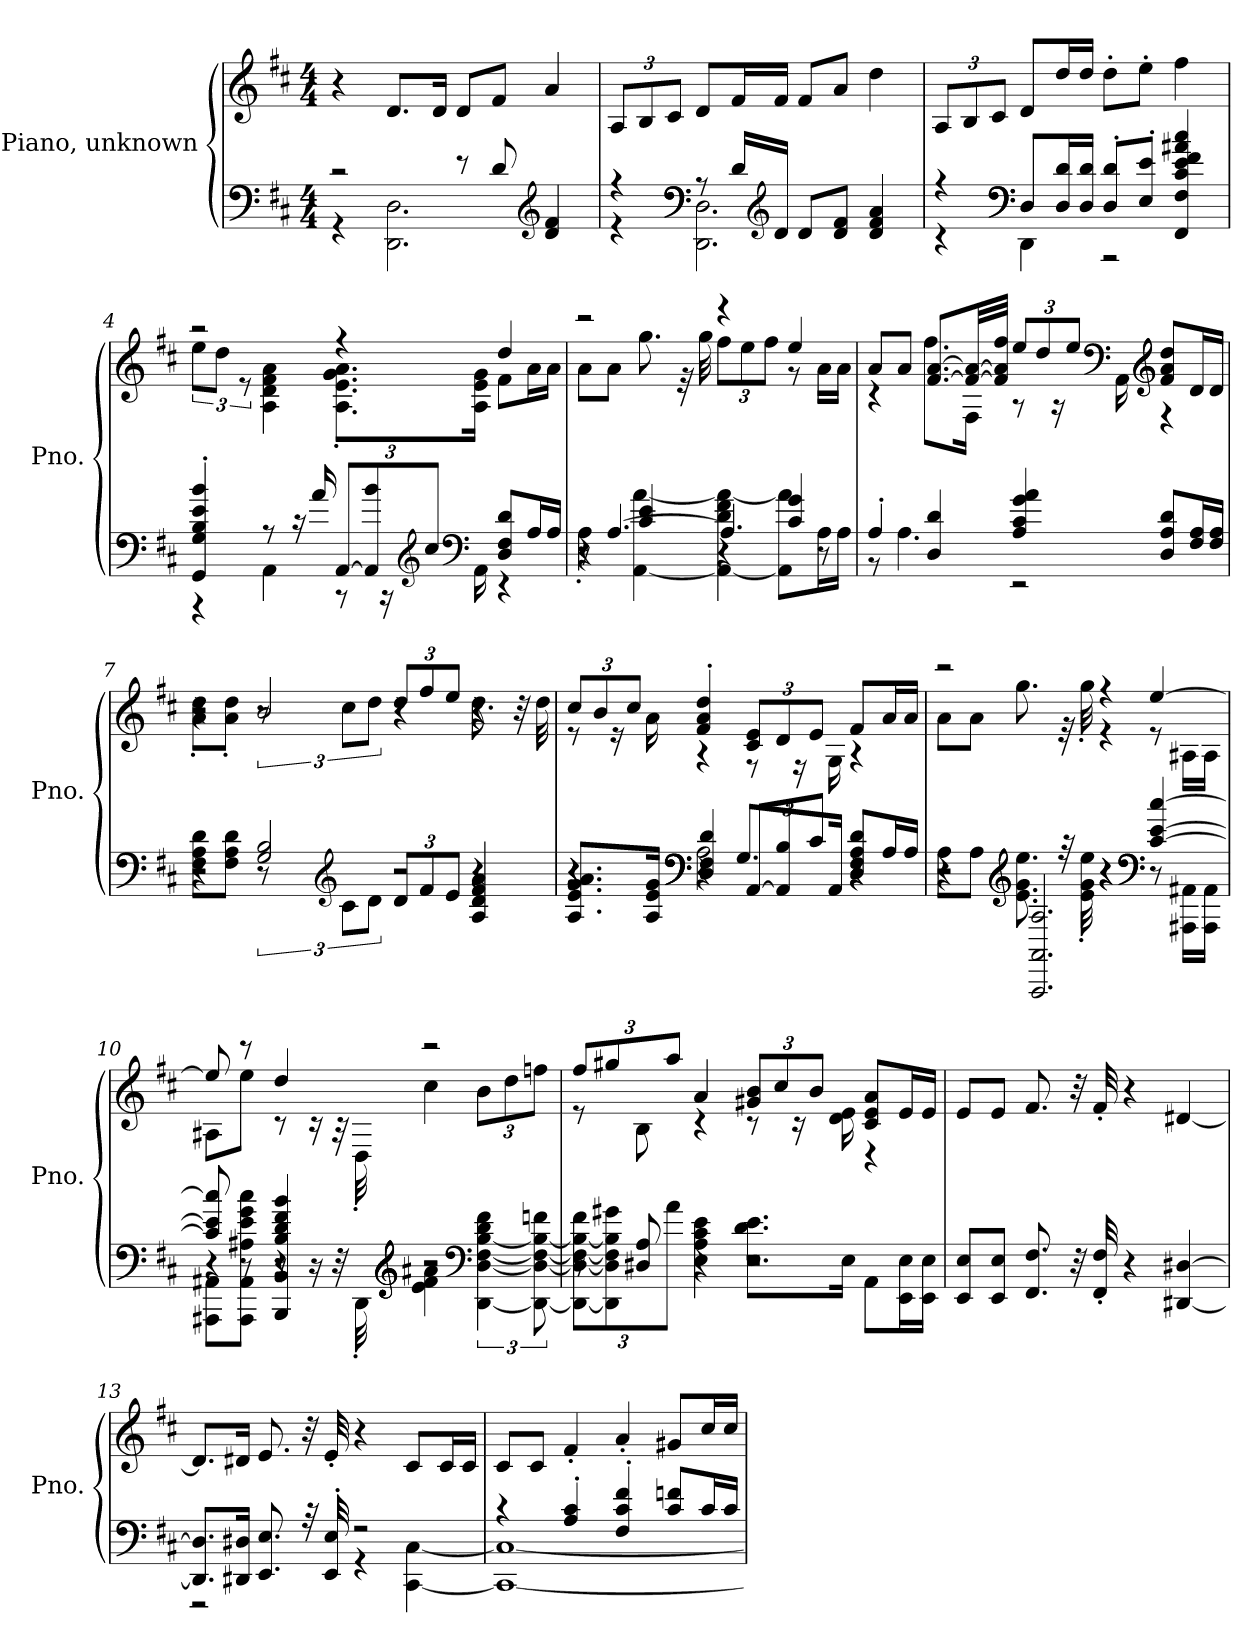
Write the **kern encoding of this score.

**kern	**kern
*part1	*part1
*staff2	*staff1
*I"Piano, unknown	*
*I'Pno.	*
*clefF4	*clefG2
*k[f#c#]	*k[f#c#]
*M4/4	*M4/4
*MM120	*MM120
=1	=1
*^	*
2r	4r	4r
.	2.DD\ 2.D\	8.d/L
.	.	16d/Jk
8r	.	8d/L
8d/	.	8f#/J
*clefG2	*	*
4d/ 4f#/	.	4a/
=2	=2	=2
*	*	*Xbrackettup
4r	4r	12A/L
.	.	12B/
.	.	12c#/J
*clefF4	*	*
8r	2.DD\ 2.D\	8d/L
16d/LL	.	16f#/L
*clefG2	*	*
16d/JJ	.	16f#/JJ
8d/L	.	8f#/L
8d/ 8f#/J	.	8a/J
4d/ 4f#/ 4a/	.	4dd\
=3	=3	=3
4r	4r	12A/L
.	.	12B/
.	.	12c#/J
*clefF4	*	*
8D/L	4DD\	8d/L
16D/ 16d/L	.	16dd/L
16D/ 16d/JJ	.	16dd/JJ
8D/' 8d/'L	2r	8dd'\L
8E/' 8e/'J	.	8ee'\J
4FF#/ 4F#/ 4c#/ 4e/ 4f#/ 4a#X/ 4cc#/	.	4ff#\
!!LO:LB:g=z
=4	=4	=4
*	*	*^
*	*	*	*brackettup
4GG/' 4G/' 4B/' 4e/' 4b/'	4r	2r	12ee\L
.	.	.	12dd\J
.	.	.	12r
8r	4AA\	.	4A\ 4d\ 4f#\ 4a\
16r	.	.	.
16a/	.	.	.
*Xbrackettup	*	*	*
[12AA/L	8r	4r	8.A\' 8.e\' 8.g\' 8.a\'L
12AA/] 12b/	.	.	.
.	16r	.	.
*clefG2	*	*	*
12cc#/J	.	.	.
*clefF4	*	*	*
.	16AA\	.	16A\ 16e\ 16g\Jk
8D/ 8F#/ 8d/L	4r	4dd/	8f#\L
16A/L	.	.	16a\L
16A/JJ	.	.	16a\JJ
=5	=5	=5	=5
*	*^	*	*
4r	4A'\	8r	2r	8a\L
.	.	[4.A/	.	8a\J
4c#/ 4e/	[4AA\ [4a\	.	.	8.gg\
.	.	.	.	32r
.	.	.	.	32gg\
*	*	*	*	*Xbrackettup
4r	4AA\_ 4d\ 4f#\ 4a\_	4.A/]	4r	12ff#\L
.	.	.	.	12ee\
.	.	.	.	12ff#\J
4c#/ 4g/	8AA\] 8a\]L	.	4ee/	8r
.	16A\L	8r	.	16a\LL
.	16A\JJ	.	.	16a\JJ
*	*v	*v	*	*
!!LO:LB:g=z	!!
=6	=6	=6	=6
4A'/	8r	8a/L	4r
.	4.A\	8a/J	.
4D/ 4d/	.	[8.f#/ [8.a/L	8.ff#\L
.	.	32f#/_ 32a/_LL	16F#\Jk
.	.	32f#/] 32a/] 32ff#/JJJ	.
4A/ 4c#/ 4g/ 4a/	2r	12ee/L	8r
.	.	12dd/	.
.	.	.	16r
.	.	12ee/J	.
*	*	*clefF4	*
.	.	.	16AA\
*	*	*clefG2	*
8D/ 8A/ 8d/L	.	8f#/ 8a/ 8dd/L	4r
16F#/ 16A/L	.	16d/L	.
16F#/ 16A/JJ	.	16d/JJ	.
=7	=7	=7	=7
*	*^	*	*^
2r	8F#\ 8A\ 8d\L	4r	2r	8a\' 8dd\'L	4r
.	8F#\ 8A\ 8d\J	.	.	8a\' 8dd\'J	.
*	*brackettup	*	*	*brackettup	*
.	12r	2G/ 2B/	.	12r	2b/
*clefG2	*	*	*	*	*
.	12c#\L	.	.	12cc#\L	.
.	12d\J	.	.	12dd\J	.
*Xbrackettup	*	*	*Xbrackettup	*	*
12d/L	2r	.	12dd/L	4r	.
12f#/	.	.	12ff#/	.	.
12e/J	.	.	12ee/J	.	.
4A/ 4d/ 4f#/ 4a/	.	4r	4r	8.dd\	4r
.	.	.	.	32r	.
.	.	.	.	32dd\	.
*	*	*	*	*v	*v
!!LO:LB:g=z
=8	=8	=8	=8	=8
8.A/ 8.e/ 8.g/ 8.a/L	4r	4r	12cc#/L	8r
.	.	.	12b/	.
.	.	.	.	16r
.	.	.	12cc#/J	.
16A/ 16e/ 16g/Jk	.	.	.	16a\
*clefF4	*	*	*	*
4r	2A\	4D/ 4F#/ 4d/	4f#/' 4a/' 4dd/'	4r
[12AA/L	.	8.G/L	12c#/ 12e/L	8r
12AA/] 12B/	.	.	12d/	.
.	.	.	.	16r
12c#/J	.	.	12e/J	.
.	.	16AA/Jk	.	16G\
8D/ 8F#/ 8A/ 8d/L	4r	4r	8f#/L	4r
16A/L	.	.	16a/L	.
16A/JJ	.	.	16a/JJ	.
=9	=9	=9	=9	=9
2r	8A\L	4r	2r	8a\L
.	8A\J	.	.	8a\J
*clefG2	*	*	*	*
.	8.e\ 8.g\ 8.ee\	2.AAA/ 2.AA/ 2.A/	.	8.gg\
.	32r	.	.	32r
.	32e\' 32g\' 32ee\'	.	.	32gg'\
4r	4r	.	4r	4r
*clefF4	*	*	*	*
[4c#/ [4e/ [4cc#/	8r	.	[4ee/	8r
.	16AAA#X\ 16AA#X\LL	.	.	16A#X\LL
.	16AAA#\ 16AA#\JJ	.	.	16A#\JJ
!!LO:LB:g=z	!!
=10	=10	=10	=10	=10
8c#/] 8e/] 8cc#/]	8AAA#X\ 8AA#X\L	4r	8ee/]	8A#X\L
8r	8AAA#\ 8AA#\ 8A#X\ 8e\ 8g\ 8cc#\J	.	8r	8ee\J
4r	8r	4BBB/ 4BB/ 4B/ 4d/ 4f#/ 4b/	4dd/	8r
.	16r	.	.	16r
.	32r	.	.	32r
.	32DD'\	.	.	32D'\
*clefG2	*	*	*	*
2r	4e\ 4f#\ 4a#X\	2r	2r	4cc#\
*clefF4	*	*	*	*
*	*brackettup	*	*	*
.	[6DD\ [6D\ [6F#\ [6B\ 6d\ 6f#\	.	.	12b\L
.	.	.	.	12dd\
.	12DD\_ 12D\_ 12F#\_ 12B\_ 12fn\	.	.	12ffn\J
=11	=11	=11	=11	=11
*	*Xbrackettup	*	*	*
1r	12DD\_ 12D\_ 12F#\_ 12B\_ 12f#\L	8r	12ff#/L	8r
.	12DD\] 12D\] 12F#\] 12B\] 12g#X\	.	12gg#X/	.
.	.	8D#X/ 8A/	.	8B\
.	12a\J	.	12aa/J	.
.	4E\ 4A\ 4c#\ 4e\	4r	4a/	4r
.	8.E\ 8.d\ 8.e\L	2r	12g#X/ 12b/L	8r
.	.	.	12cc#/	.
.	.	.	.	16r
.	.	.	12b/J	.
.	16E\Jk	.	.	16d\ 16e\
.	8AA\L	.	8c#/ 8e/ 8a/L	4r
.	16EE\ 16E\L	.	16e/L	.
.	16EE\ 16E\JJ	.	16e/JJ	.
*v	*v	*v	*	*
*	*v	*v
!!LO:LB:g=z
=12	=12
8EE/ 8E/L	8e/L
8EE/ 8E/J	8e/J
8.FF#/ 8.F#/	8.f#/
32r	32r
32FF#/' 32F#/'	32f#'/
4r	4r
[4DD#X/ [4D#X/	[4d#X/
=13	=13
*^	*
8.DD#/] 8.D#/]L	2r	8.d#/L]
16DD#X/ 16D#X/Jk	.	16d#X/Jk
8.EE/ 8.E/	.	8.e/
32r	.	32r
32EE/' 32E/'	.	32e'/
2r	4r	4r
.	[4CC#\ [4C#\	8c#/L
.	.	16c#/L
.	.	16c#/JJ
=14	=14	=14
4r	1CC#_ 1C#_	8c#/L
.	.	8c#/J
4A/' 4c#/'	.	4f#'/
4F#/' 4c#/' 4f#/'	.	4a'/
8c#/ 8fn/L	.	8g#X/L
16c#/L	.	16cc#/L
16c#/JJ	.	16cc#/JJ
*v	*v	*
=	=
*-	*-
